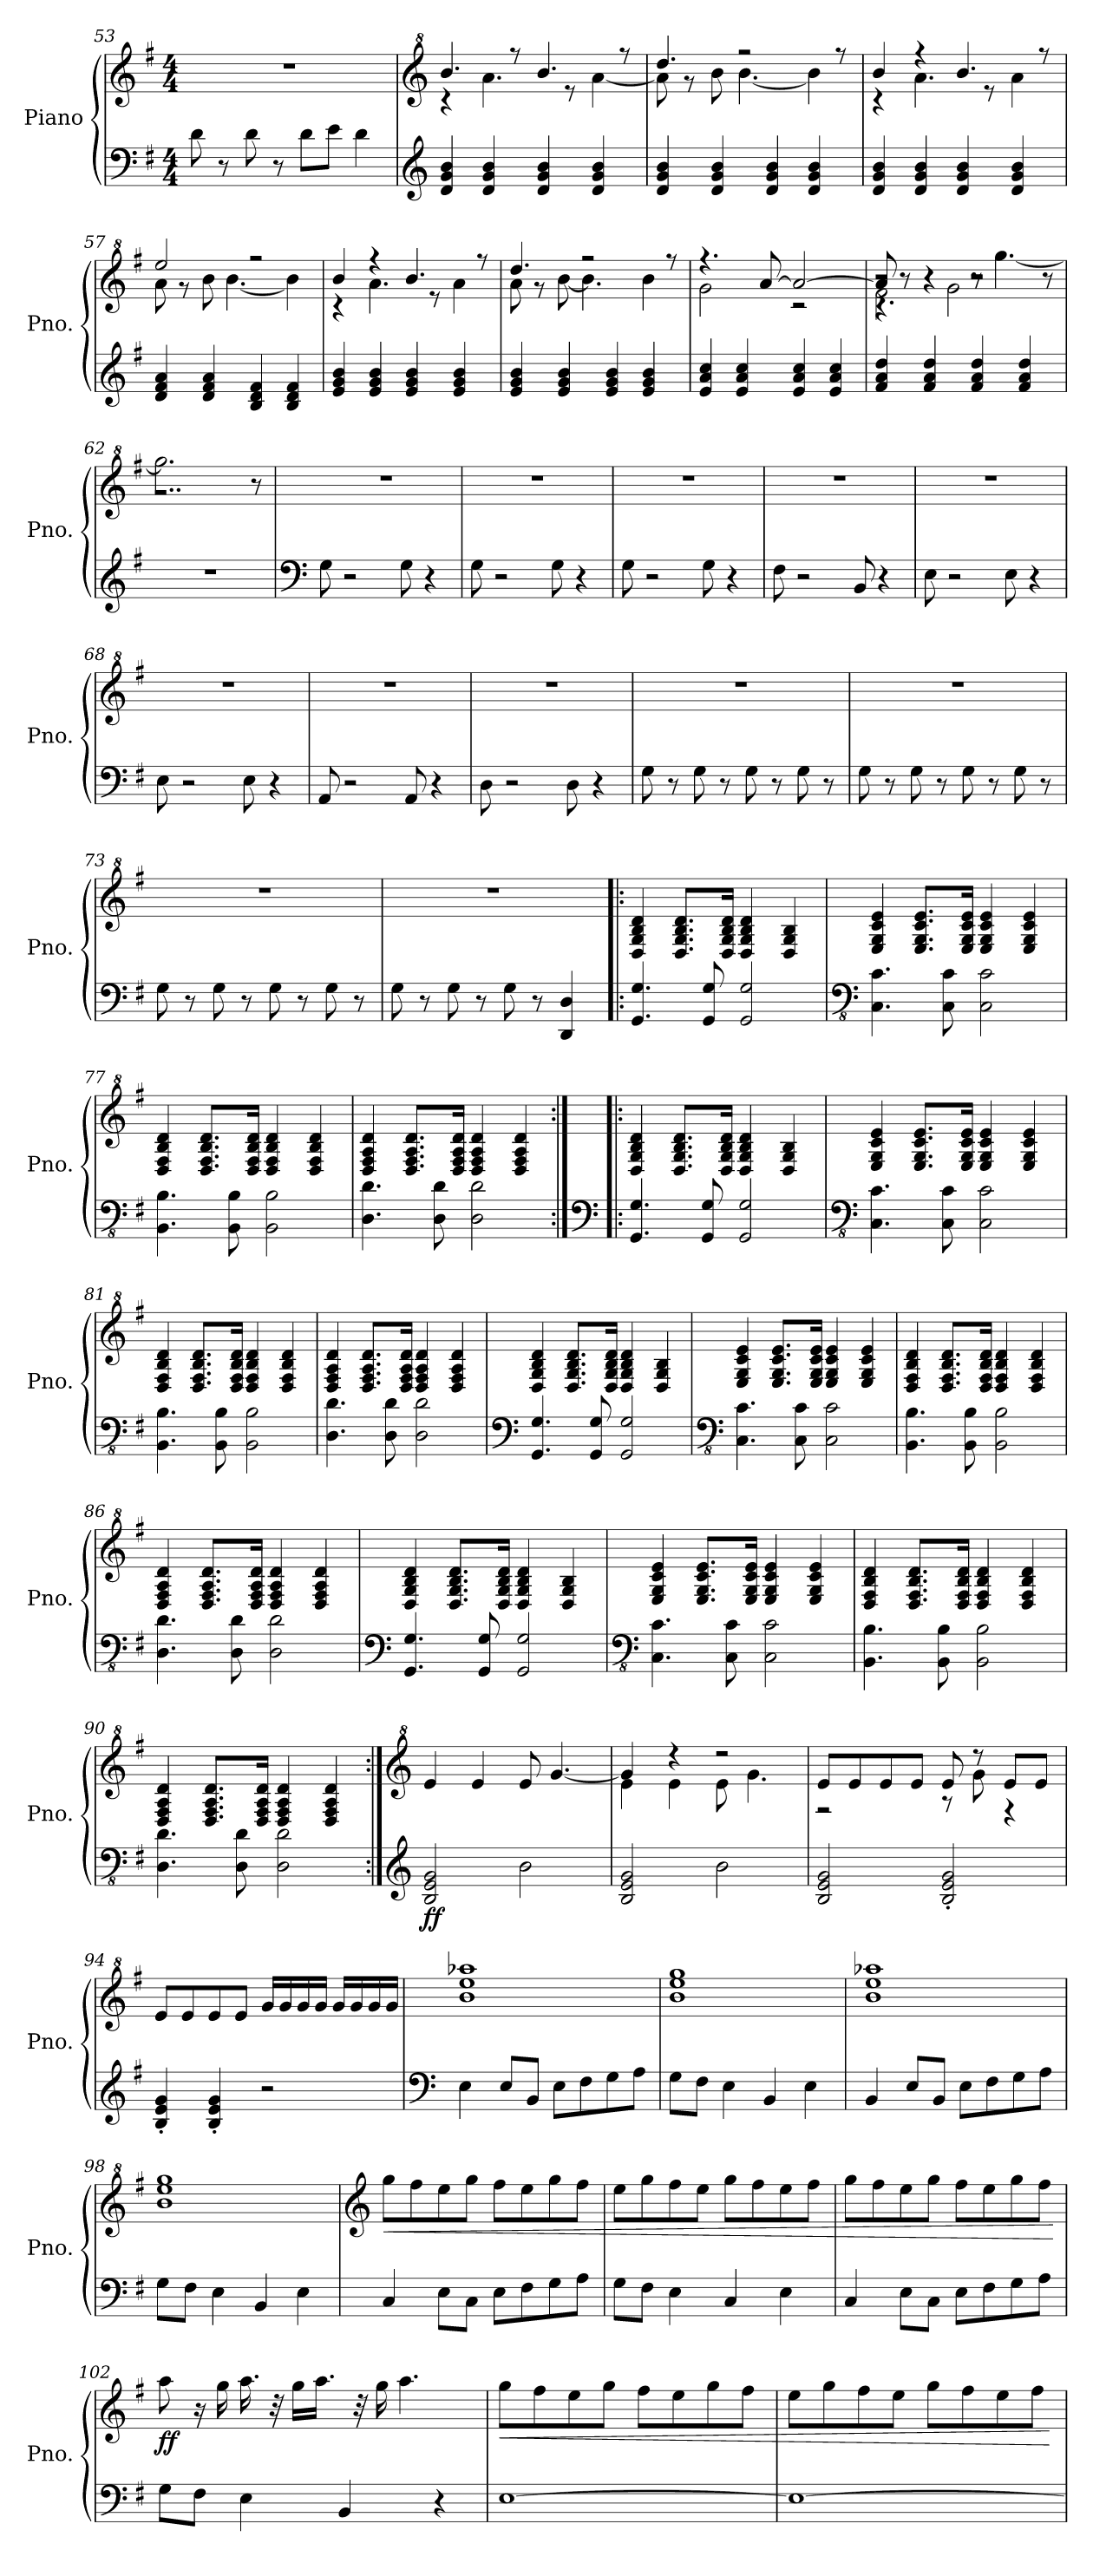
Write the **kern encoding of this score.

**kern	**kern	**dynam
*part1	*part1	*part1
*staff2	*staff1	*staff1/2
*I"Piano	*	*
*I'Pno.	*	*
!!LO:LB:g=z
*clefF4	*clefG2	*
*k[f#]	*k[f#]	*
*M4/4	*M4/4	*
=53	=53	=53
8d\	1r	.
8r	.	.
8d\	.	.
8r	.	.
8d\L	.	.
8e\J	.	.
4d\	.	.
=54	=54	=54
*clefG2	*clefG^2	*
*	*^	*
4d/ 4g/ 4b/	4.bb/	4r	.
4d/ 4g/ 4b/	.	4.aa\	.
.	8r	.	.
4d/ 4g/ 4b/	4.bb/	.	.
.	.	8r	.
4d/ 4g/ 4b/	.	[4aa\	.
.	8r	.	.
=55	=55	=55	=55
4d/ 4g/ 4b/	4.ddd/	8aa\]	.
.	.	8r	.
4d/ 4g/ 4b/	.	8bb\	.
.	2r	[4.bb\	.
4d/ 4g/ 4b/	.	.	.
4d/ 4g/ 4b/	.	4bb\]	.
.	8r	.	.
=56	=56	=56	=56
4d/ 4g/ 4b/	4bb/	4r	.
4d/ 4g/ 4b/	4r	4.aa\	.
4d/ 4g/ 4b/	4.bb/	.	.
.	.	8r	.
4d/ 4g/ 4b/	.	4aa\	.
.	8r	.	.
=57	=57	=57	=57
4d/ 4f#/ 4a/	2eee/	8aa\	.
.	.	8r	.
4d/ 4f#/ 4a/	.	8bb\	.
.	.	[4.bb\	.
4B/ 4d/ 4f#/	2r	.	.
4B/ 4d/ 4f#/	.	4bb\]	.
!!LO:LB:g=z	!!
=58	=58	=58	=58
4e/ 4g/ 4b/	4bb/	4r	.
4e/ 4g/ 4b/	4r	4.aa\	.
4e/ 4g/ 4b/	4.bb/	.	.
.	.	8r	.
4e/ 4g/ 4b/	.	4aa\	.
.	8r	.	.
=59	=59	=59	=59
4e/ 4g/ 4b/	4.ddd/	8aa\	.
.	.	8r	.
4e/ 4g/ 4b/	.	[8bb\	.
.	2r	4.bb\]	.
4e/ 4g/ 4b/	.	.	.
4e/ 4g/ 4b/	.	4bb\	.
.	8r	.	.
=60	=60	=60	=60
4e/ 4a/ 4cc/	4.r	2gg\	.
4e/ 4a/ 4cc/	.	.	.
.	[8aa/	.	.
4e/ 4a/ 4cc/	2aa/_	2r	.
4e/ 4a/ 4cc/	.	.	.
=61	=61	=61	=61
*	*^	*^	*
4f#/ 4a/ 4dd/	8aa/]	4.rcc	2r	2ff#\	.
.	8r	.	.	.	.
4f#/ 4a/ 4dd/	4r	.	.	.	.
.	.	2gg\	.	.	.
4f#/ 4a/ 4dd/	2r	.	2r	8r	.
.	.	.	.	[4.ggg\	.
4f#/ 4a/ 4dd/	.	.	.	.	.
.	.	8r	.	.	.
*	*	*v	*v	*v	*
=62	=62	=62	=62
1r	2..rgg	2.ggg\]	.
.	.	4ryy	.
.	8r	.	.
*	*v	*v	*
!!LO:LB:g=z
=63	=63	=63
*clefF4	*	*
8G\	1r	.
2r	.	.
8G\	.	.
4r	.	.
=64	=64	=64
8G\	1r	.
2r	.	.
8G\	.	.
4r	.	.
=65	=65	=65
8G\	1r	.
2r	.	.
8G\	.	.
4r	.	.
=66	=66	=66
8F#\	1r	.
2r	.	.
8BB/	.	.
4r	.	.
=67	=67	=67
8E\	1r	.
2r	.	.
8E\	.	.
4r	.	.
=68	=68	=68
8E\	1r	.
2r	.	.
8E\	.	.
4r	.	.
=69	=69	=69
8AA/	1r	.
2r	.	.
8AA/	.	.
4r	.	.
=70	=70	=70
8D\	1r	.
2r	.	.
8D\	.	.
4r	.	.
!!LO:PB:g=z
=71	=71	=71
8G\	1r	.
8r	.	.
8G\	.	.
8r	.	.
8G\	.	.
8r	.	.
8G\	.	.
8r	.	.
=72	=72	=72
*	*MM140	*
8G\	1r	.
8r	.	.
8G\	.	.
8r	.	.
8G\	.	.
8r	.	.
8G\	.	.
8r	.	.
=73	=73	=73
*	*MM130	*
8G\	1r	.
8r	.	.
8G\	.	.
8r	.	.
8G\	.	.
8r	.	.
8G\	.	.
8r	.	.
=74	=74	=74
*	*MM120	*
8G\	1r	.
8r	.	.
8G\	.	.
8r	.	.
8G\	.	.
8r	.	.
4DD/ 4D/	.	.
=75!|:	=75!|:	=75!|:
4.GG/ 4.G/	4d/ 4g/ 4b/ 4dd/	.
.	8.d/ 8.g/ 8.b/ 8.dd/L	.
8GG/ 8G/	.	.
.	16d/ 16g/ 16b/ 16dd/Jk	.
2GG/ 2G/	4d/ 4g/ 4b/ 4dd/	.
.	4d/ 4g/ 4b/	.
!!LO:LB:g=z
=76	=76	=76
*clefFv4	*	*
4.CC\ 4.C\	4e/ 4g/ 4cc/ 4ee/	.
.	8.e/ 8.g/ 8.cc/ 8.ee/L	.
8CC\ 8C\	.	.
.	16e/ 16g/ 16cc/ 16ee/Jk	.
2CC\ 2C\	4e/ 4g/ 4cc/ 4ee/	.
.	4e/ 4g/ 4cc/ 4ee/	.
=77	=77	=77
4.BBB\ 4.BB\	4d/ 4f#/ 4b/ 4dd/	.
.	8.d/ 8.f#/ 8.b/ 8.dd/L	.
8BBB\ 8BB\	.	.
.	16d/ 16f#/ 16b/ 16dd/Jk	.
2BBB\ 2BB\	4d/ 4f#/ 4b/ 4dd/	.
.	4d/ 4f#/ 4b/ 4dd/	.
=78	=78	=78
4.DD\ 4.D\	4d/ 4f#/ 4a/ 4dd/	.
.	8.d/ 8.f#/ 8.a/ 8.dd/L	.
8DD\ 8D\	.	.
.	16d/ 16f#/ 16a/ 16dd/Jk	.
2DD\ 2D\	4d/ 4f#/ 4a/ 4dd/	.
.	4d/ 4f#/ 4a/ 4dd/	.
=79:|!|:	=79:|!|:	=79:|!|:
*clefF4	*	*
4.GG/ 4.G/	4d/ 4g/ 4b/ 4dd/	.
.	8.d/ 8.g/ 8.b/ 8.dd/L	.
8GG/ 8G/	.	.
.	16d/ 16g/ 16b/ 16dd/Jk	.
2GG/ 2G/	4d/ 4g/ 4b/ 4dd/	.
.	4d/ 4g/ 4b/	.
=80	=80	=80
*clefFv4	*	*
4.CC\ 4.C\	4e/ 4g/ 4cc/ 4ee/	.
.	8.e/ 8.g/ 8.cc/ 8.ee/L	.
8CC\ 8C\	.	.
.	16e/ 16g/ 16cc/ 16ee/Jk	.
2CC\ 2C\	4e/ 4g/ 4cc/ 4ee/	.
.	4e/ 4g/ 4cc/ 4ee/	.
!!LO:LB:g=z
=81	=81	=81
4.BBB\ 4.BB\	4d/ 4f#/ 4b/ 4dd/	.
.	8.d/ 8.f#/ 8.b/ 8.dd/L	.
8BBB\ 8BB\	.	.
.	16d/ 16f#/ 16b/ 16dd/Jk	.
2BBB\ 2BB\	4d/ 4f#/ 4b/ 4dd/	.
.	4d/ 4f#/ 4b/ 4dd/	.
=82	=82	=82
4.DD\ 4.D\	4d/ 4f#/ 4a/ 4dd/	.
.	8.d/ 8.f#/ 8.a/ 8.dd/L	.
8DD\ 8D\	.	.
.	16d/ 16f#/ 16a/ 16dd/Jk	.
2DD\ 2D\	4d/ 4f#/ 4a/ 4dd/	.
.	4d/ 4f#/ 4a/ 4dd/	.
=83	=83	=83
*clefF4	*	*
4.GG/ 4.G/	4d/ 4g/ 4b/ 4dd/	.
.	8.d/ 8.g/ 8.b/ 8.dd/L	.
8GG/ 8G/	.	.
.	16d/ 16g/ 16b/ 16dd/Jk	.
2GG/ 2G/	4d/ 4g/ 4b/ 4dd/	.
.	4d/ 4g/ 4b/	.
=84	=84	=84
*clefFv4	*	*
4.CC\ 4.C\	4e/ 4g/ 4cc/ 4ee/	.
.	8.e/ 8.g/ 8.cc/ 8.ee/L	.
8CC\ 8C\	.	.
.	16e/ 16g/ 16cc/ 16ee/Jk	.
2CC\ 2C\	4e/ 4g/ 4cc/ 4ee/	.
.	4e/ 4g/ 4cc/ 4ee/	.
=85	=85	=85
4.BBB\ 4.BB\	4d/ 4f#/ 4b/ 4dd/	.
.	8.d/ 8.f#/ 8.b/ 8.dd/L	.
8BBB\ 8BB\	.	.
.	16d/ 16f#/ 16b/ 16dd/Jk	.
2BBB\ 2BB\	4d/ 4f#/ 4b/ 4dd/	.
.	4d/ 4f#/ 4b/ 4dd/	.
!!LO:LB:g=z
=86	=86	=86
4.DD\ 4.D\	4d/ 4f#/ 4a/ 4dd/	.
.	8.d/ 8.f#/ 8.a/ 8.dd/L	.
8DD\ 8D\	.	.
.	16d/ 16f#/ 16a/ 16dd/Jk	.
2DD\ 2D\	4d/ 4f#/ 4a/ 4dd/	.
.	4d/ 4f#/ 4a/ 4dd/	.
=87	=87	=87
*clefF4	*	*
4.GG/ 4.G/	4d/ 4g/ 4b/ 4dd/	.
.	8.d/ 8.g/ 8.b/ 8.dd/L	.
8GG/ 8G/	.	.
.	16d/ 16g/ 16b/ 16dd/Jk	.
2GG/ 2G/	4d/ 4g/ 4b/ 4dd/	.
.	4d/ 4g/ 4b/	.
=88	=88	=88
*clefFv4	*	*
4.CC\ 4.C\	4e/ 4g/ 4cc/ 4ee/	.
.	8.e/ 8.g/ 8.cc/ 8.ee/L	.
8CC\ 8C\	.	.
.	16e/ 16g/ 16cc/ 16ee/Jk	.
2CC\ 2C\	4e/ 4g/ 4cc/ 4ee/	.
.	4e/ 4g/ 4cc/ 4ee/	.
=89	=89	=89
4.BBB\ 4.BB\	4d/ 4f#/ 4b/ 4dd/	.
.	8.d/ 8.f#/ 8.b/ 8.dd/L	.
8BBB\ 8BB\	.	.
.	16d/ 16f#/ 16b/ 16dd/Jk	.
2BBB\ 2BB\	4d/ 4f#/ 4b/ 4dd/	.
.	4d/ 4f#/ 4b/ 4dd/	.
=90	=90	=90
4.DD\ 4.D\	4d/ 4f#/ 4a/ 4dd/	.
.	8.d/ 8.f#/ 8.a/ 8.dd/L	.
8DD\ 8D\	.	.
.	16d/ 16f#/ 16a/ 16dd/Jk	.
2DD\ 2D\	4d/ 4f#/ 4a/ 4dd/	.
.	4d/ 4f#/ 4a/ 4dd/	.
!!LO:LB:g=z
=91:|!	=91:|!	=91:|!
*clefG2	*clefG^2	*
*	*MM150	*
!	!	!LO:DY:b=2
!	!	!LO:DY:n=1:b
2B/ 2e/ 2g/	4ee/	f f
.	4ee/	.
2b\	8ee/	.
.	[4.gg/	.
=92	=92	=92
*	*^	*
2B/ 2e/ 2g/	4gg/]	4ee\	.
.	4r	4ee\	.
2b\	2r	8ee\	.
.	.	4.gg\	.
=93	=93	=93	=93
2B/ 2e/ 2g/	8ee/L	2r	.
.	8ee/	.	.
.	8ee/	.	.
.	8ee/J	.	.
2B/' 2e/' 2g/'	8ee/	8r	.
.	8r	8gg\	.
.	8ee/L	4r	.
.	8ee/J	.	.
*	*v	*v	*
=94	=94	=94
4B/' 4e/' 4g/'	8ee/L	.
.	8ee/	.
4B/' 4e/' 4g/'	8ee/	.
.	8ee/J	.
2r	16gg/LL	.
.	16gg/	.
.	16gg/	.
.	16gg/JJ	.
.	16gg/LL	.
.	16gg/	.
.	16gg/	.
.	16gg/JJ	.
=95	=95	=95
*clefF4	*	*
4E\	1bb 1eee 1aaa-X	.
8E/L	.	.
8BB/J	.	.
8E\L	.	.
8F#\	.	.
8G\	.	.
8A\J	.	.
!!LO:PB:g=z
=96	=96	=96
8G\L	1bb 1eee 1ggg	.
8F#\J	.	.
4E\	.	.
4BB/	.	.
4E\	.	.
=97	=97	=97
4BB/	1bb 1eee 1aaa-X	.
8E/L	.	.
8BB/J	.	.
8E\L	.	.
8F#\	.	.
8G\	.	.
8A\J	.	.
=98	=98	=98
8G\L	1bb 1eee 1ggg	.
8F#\J	.	.
4E\	.	.
4BB/	.	.
4E\	.	.
=99	=99	=99
*	*clefG2	*
!	!	!LO:HP:b
4C/	8gg\L	<
.	8ff#\	.
8E\L	8ee\	.
8C\J	8gg\J	.
8E\L	8ff#\L	.
8F#\	8ee\	.
8G\	8gg\	.
8A\J	8ff#\J	.
=100	=100	=100
8G\L	8ee\L	.
8F#\J	8gg\	.
4E\	8ff#\	.
.	8ee\J	.
4C/	8gg\L	.
.	8ff#\	.
4E\	8ee\	.
.	8ff#\J	.
!!LO:LB:g=z
=101	=101	=101
4C/	8gg\L	.
.	8ff#\	.
8E\L	8ee\	.
8C\J	8gg\J	.
8E\L	8ff#\L	.
8F#\	8ee\	.
8G\	8gg\	.
8A\J	8ff#\J	.
.	.	[
=102	=102	=102
!	!	!LO:DY:b
8G\L	8aa\	ff
8F#\J	16r	.
.	16gg\	.
4E\	16.aa\	.
.	32r	.
.	16gg\LL	.
.	16.aa\JJ	.
4BB/	.	.
.	32r	.
.	16gg\	.
.	4.aa\	.
4r	.	.
=103	=103	=103
!	!	!LO:HP:b
[1E	8gg\L	<
.	8ff#\	.
.	8ee\	.
.	8gg\J	.
.	8ff#\L	.
.	8ee\	.
.	8gg\	.
.	8ff#\J	.
=104	=104	=104
1E_	8ee\L	.
.	8gg\	.
.	8ff#\	.
.	8ee\J	.
.	8gg\L	.
.	8ff#\	.
.	8ee\	.
.	8ff#\J	.
.	.	[
=	=	=
*-	*-	*-
